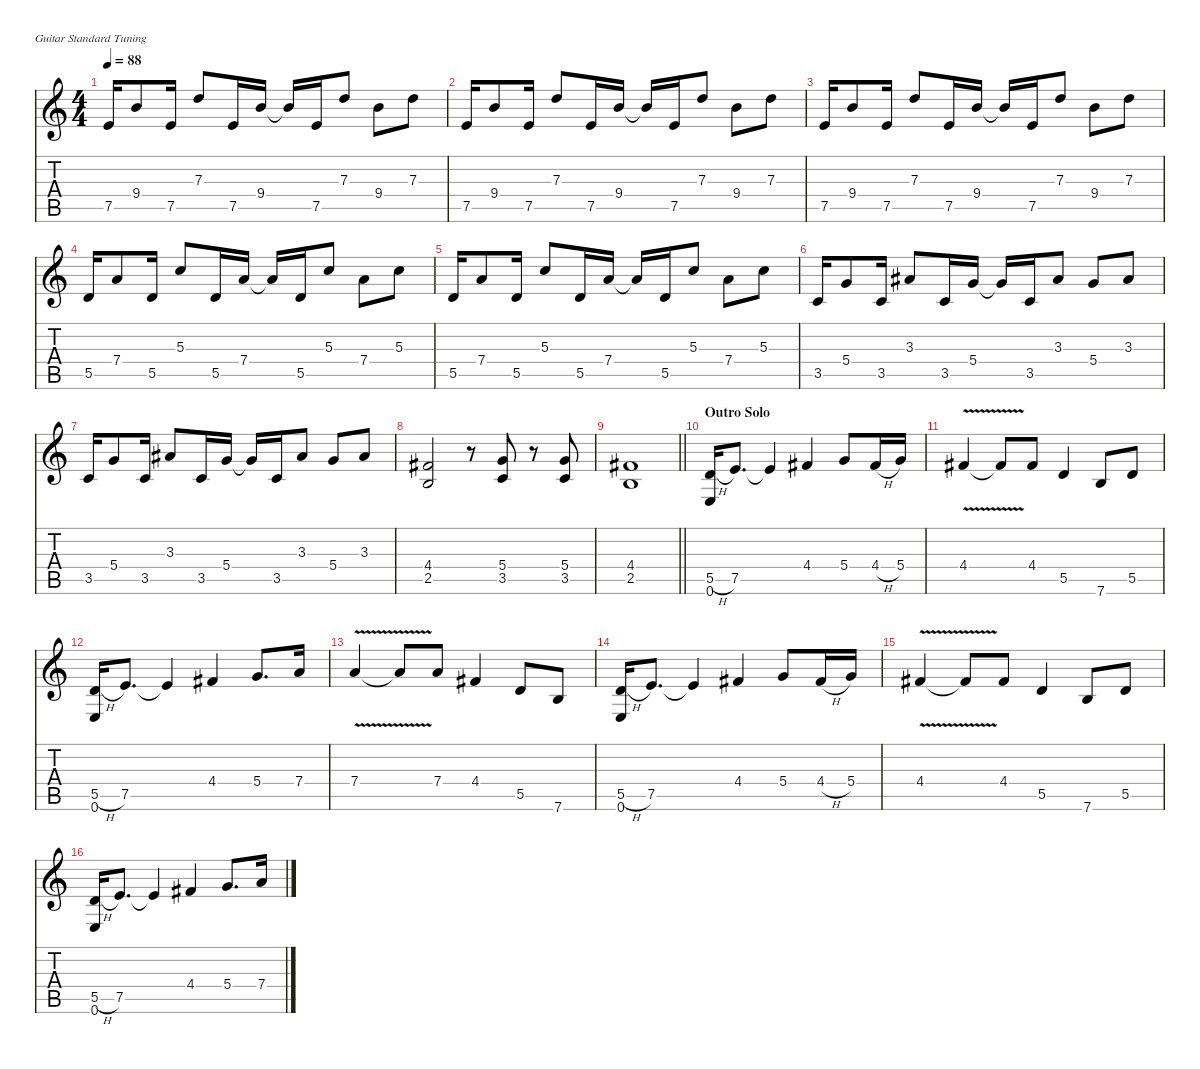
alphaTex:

\defaultSystemsLayout 4
\hideDynamics
\bracketExtendMode nobrackets
\singleTrackTrackNamePolicy hidden
\multiTrackTrackNamePolicy hidden
\firstSystemTrackNameMode fullname
\firstSystemTrackNameOrientation horizontal
\otherSystemsTrackNameOrientation horizontal
\track ("Guitar" "dist.guit.") {instrument distortionguitar}
\staff {score tabs}
\tuning (E4 B3 G3 D3 A2 E2)
\ts (4 4)
\tempo 88
\clef g2
\ks c
7.5.16{dy f beam Up} 9.4.8{beam Up} 7.5.16{beam Up} 7.3.8{beam Up} 7.5.16{beam Up} 9.4.16{beam Up} 9.4{t}.16{beam Up} 7.5.16{beam Up} 7.3.8{beam Up} 9.4.8{beam Down} 7.3.8{beam Down} |
7.5.16{beam Up} 9.4.8{beam Up} 7.5.16{beam Up} 7.3.8{beam Up} 7.5.16{beam Up} 9.4.16{beam Up} 9.4{t}.16{beam Up} 7.5.16{beam Up} 7.3.8{beam Up} 9.4.8{beam Down} 7.3.8{beam Down} |
7.5.16{beam Up} 9.4.8{beam Up} 7.5.16{beam Up} 7.3.8{beam Up} 7.5.16{beam Up} 9.4.16{beam Up} 9.4{t}.16{beam Up} 7.5.16{beam Up} 7.3.8{beam Up} 9.4.8{beam Down} 7.3.8{beam Down} |
5.5.16{beam Up} 7.4.8{beam Up} 5.5.16{beam Up} 5.3.8{beam Up} 5.5.16{beam Up} 7.4.16{beam Up} 7.4{t}.16{beam Up} 5.5.16{beam Up} 5.3.8{beam Up} 7.4.8{beam Down} 5.3.8{beam Down} |
5.5.16{beam Up} 7.4.8{beam Up} 5.5.16{beam Up} 5.3.8{beam Up} 5.5.16{beam Up} 7.4.16{beam Up} 7.4{t}.16{beam Up} 5.5.16{beam Up} 5.3.8{beam Up} 7.4.8{beam Down} 5.3.8{beam Down} |
3.5.16{beam Up} 5.4.8{beam Up} 3.5.16{beam Up} 3.3{acc #}.8{beam Up} 3.5.16{beam Up} 5.4.16{beam Up} 5.4{t}.16{beam Up} 3.5.16{beam Up} 3.3{acc #}.8{beam Up} 5.4.8{beam Up} 3.3{acc #}.8{beam Up} |
3.5.16{beam Up} 5.4.8{beam Up} 3.5.16{beam Up} 3.3{acc #}.8{beam Up} 3.5.16{beam Up} 5.4.16{beam Up} 5.4{t}.16{beam Up} 3.5.16{beam Up} 3.3{acc #}.8{beam Up} 5.4.8{beam Up} 3.3{acc #}.8{beam Up} |
(4.4{acc #} 2.5).2{beam Up} r.8{beam Up} (5.4 3.5).8{beam Up} r.8{beam Up} (5.4 3.5).8{beam Up} |
\barLineRight lightlight
(4.4{acc #} 2.5).1{beam Up} |
\section ("" "Outro Solo")
(5.5{h} 0.6).16{beam Up} 7.5.8{d beam Up} 7.5{t}.4{beam Up} 4.4{acc #}.4{beam Up} 5.4.8{beam Up} 4.4{h acc #}.16{beam Up} 5.4.16{beam Up} |
4.4{v acc #}.4{beam Up} 4.4{v t acc #}.8{beam Up} 4.4{acc #}.8{beam Up} 5.5.4{beam Up} 7.6.8{beam Up} 5.5.8{beam Up} |
(5.5{h} 0.6).16{beam Up} 7.5.8{d beam Up} 7.5{t}.4{beam Up} 4.4{acc #}.4{beam Up} 5.4.8{d beam Up} 7.4.16{beam Up} |
7.4{v}.4{beam Up} 7.4{v t}.8{beam Up} 7.4.8{beam Up} 4.4{acc #}.4{beam Up} 5.5.8{beam Up} 7.6.8{beam Up} |
(5.5{h} 0.6).16{beam Up} 7.5.8{d beam Up} 7.5{t}.4{beam Up} 4.4{acc #}.4{beam Up} 5.4.8{beam Up} 4.4{h acc #}.16{beam Up} 5.4.16{beam Up} |
4.4{v acc #}.4{beam Up} 4.4{v t acc #}.8{beam Up} 4.4{acc #}.8{beam Up} 5.5.4{beam Up} 7.6.8{beam Up} 5.5.8{beam Up} |
(5.5{h} 0.6).16{beam Up} 7.5.8{d beam Up} 7.5{t}.4{beam Up} 4.4{acc #}.4{beam Up} 5.4.8{d beam Up} 7.4.16{beam Up}
